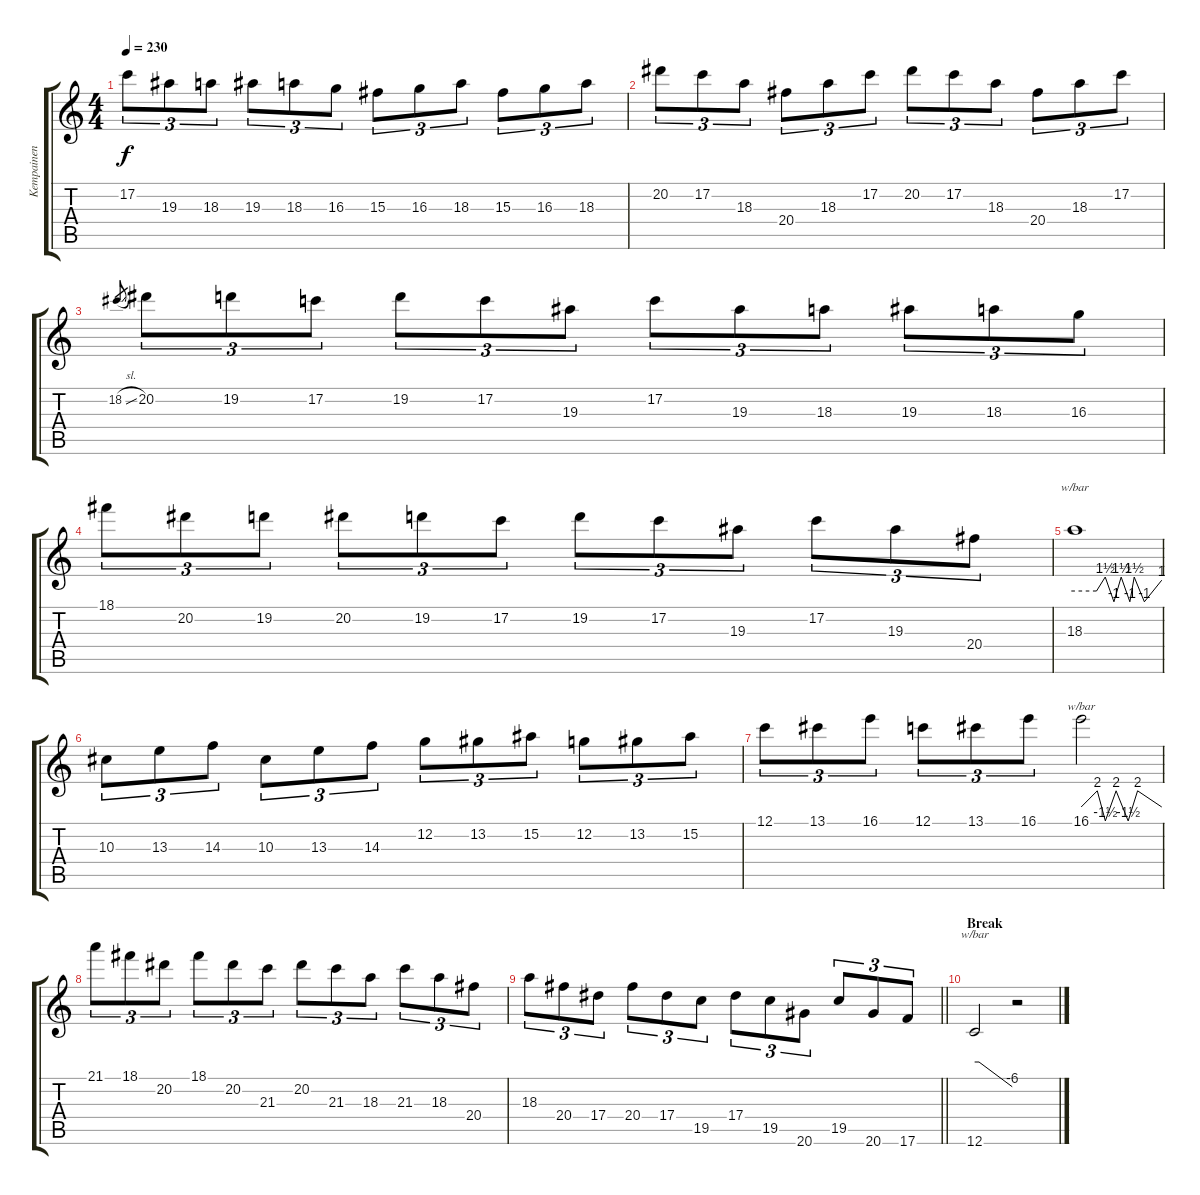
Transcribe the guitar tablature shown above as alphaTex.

\track ("Kempainen Lead" "Kempainen ") {instrument overdrivenguitar}
\staff {score tabs}
\tuning (C4 G3 Eb3 Bb2 F2 C2) {hide}
\ts (4 4)
\tempo 230
\clef g2
\ks c
17.2.8{tu (3 2) dy f} 19.3.8{tu (3 2)} 18.3.8{tu (3 2)} 19.3.8{tu (3 2)} 18.3.8{tu (3 2)} 16.3.8{tu (3 2)} 15.3.8{tu (3 2)} 16.3.8{tu (3 2)} 18.3.8{tu (3 2)} 15.3.8{tu (3 2)} 16.3.8{tu (3 2)} 18.3.8{tu (3 2)} |
20.2.8{tu (3 2)} 17.2.8{tu (3 2)} 18.3.8{tu (3 2)} 20.4.8{tu (3 2)} 18.3.8{tu (3 2)} 17.2.8{tu (3 2)} 20.2.8{tu (3 2)} 17.2.8{tu (3 2)} 18.3.8{tu (3 2)} 20.4.8{tu (3 2)} 18.3.8{tu (3 2)} 17.2.8{tu (3 2)} |
18.2{sl}.8{gr} 20.2.8{tu (3 2)} 19.2.8{tu (3 2)} 17.2.8{tu (3 2)} 19.2.8{tu (3 2)} 17.2.8{tu (3 2)} 19.3.8{tu (3 2)} 17.2.8{tu (3 2)} 19.3.8{tu (3 2)} 18.3.8{tu (3 2)} 19.3.8{tu (3 2)} 18.3.8{tu (3 2)} 16.3.8{tu (3 2)} |
18.1.8{tu (3 2)} 20.2.8{tu (3 2)} 19.2.8{tu (3 2)} 20.2.8{tu (3 2)} 19.2.8{tu (3 2)} 17.2.8{tu (3 2)} 19.2.8{tu (3 2)} 17.2.8{tu (3 2)} 19.3.8{tu (3 2)} 17.2.8{tu (3 2)} 19.3.8{tu (3 2)} 20.4.8{tu (3 2)} |
18.3.1{tbe (custom default 0 0 15 0 21 6 27 -4 32 6 38 -4 41 6 48 -4 60 4)} |
10.3.8{tu (3 2)} 13.3.8{tu (3 2)} 14.3.8{tu (3 2)} 10.3.8{tu (3 2)} 13.3.8{tu (3 2)} 14.3.8{tu (3 2)} 12.2.8{tu (3 2)} 13.2.8{tu (3 2)} 15.2.8{tu (3 2)} 12.2.8{tu (3 2)} 13.2.8{tu (3 2)} 15.2.8{tu (3 2)} |
12.1.8{tu (3 2)} 13.1.8{tu (3 2)} 16.1.8{tu (3 2)} 12.1.8{tu (3 2)} 13.1.8{tu (3 2)} 16.1.8{tu (3 2)} 16.1.2{tbe (custom default 0 0 12 8 18 -6 26 8 35 -6 42 8 60 0)} |
21.1.8{tu (3 2)} 18.1.8{tu (3 2)} 20.2.8{tu (3 2)} 18.1.8{tu (3 2)} 20.2.8{tu (3 2)} 21.3.8{tu (3 2)} 20.2.8{tu (3 2)} 21.3.8{tu (3 2)} 18.3.8{tu (3 2)} 21.3.8{tu (3 2)} 18.3.8{tu (3 2)} 20.4.8{tu (3 2)} |
\barLineRight lightlight
18.3.8{tu (3 2)} 20.4.8{tu (3 2)} 17.4.8{tu (3 2)} 20.4.8{tu (3 2)} 17.4.8{tu (3 2)} 19.5.8{tu (3 2)} 17.4.8{tu (3 2)} 19.5.8{tu (3 2)} 20.6.8{tu (3 2)} 19.5.8{tu (3 2)} 20.6.8{tu (3 2)} 17.6.8{tu (3 2)} |
\section ("" "Break")
12.6.2{tbe (custom default 0 0 7 0 60 -24)} r.2
